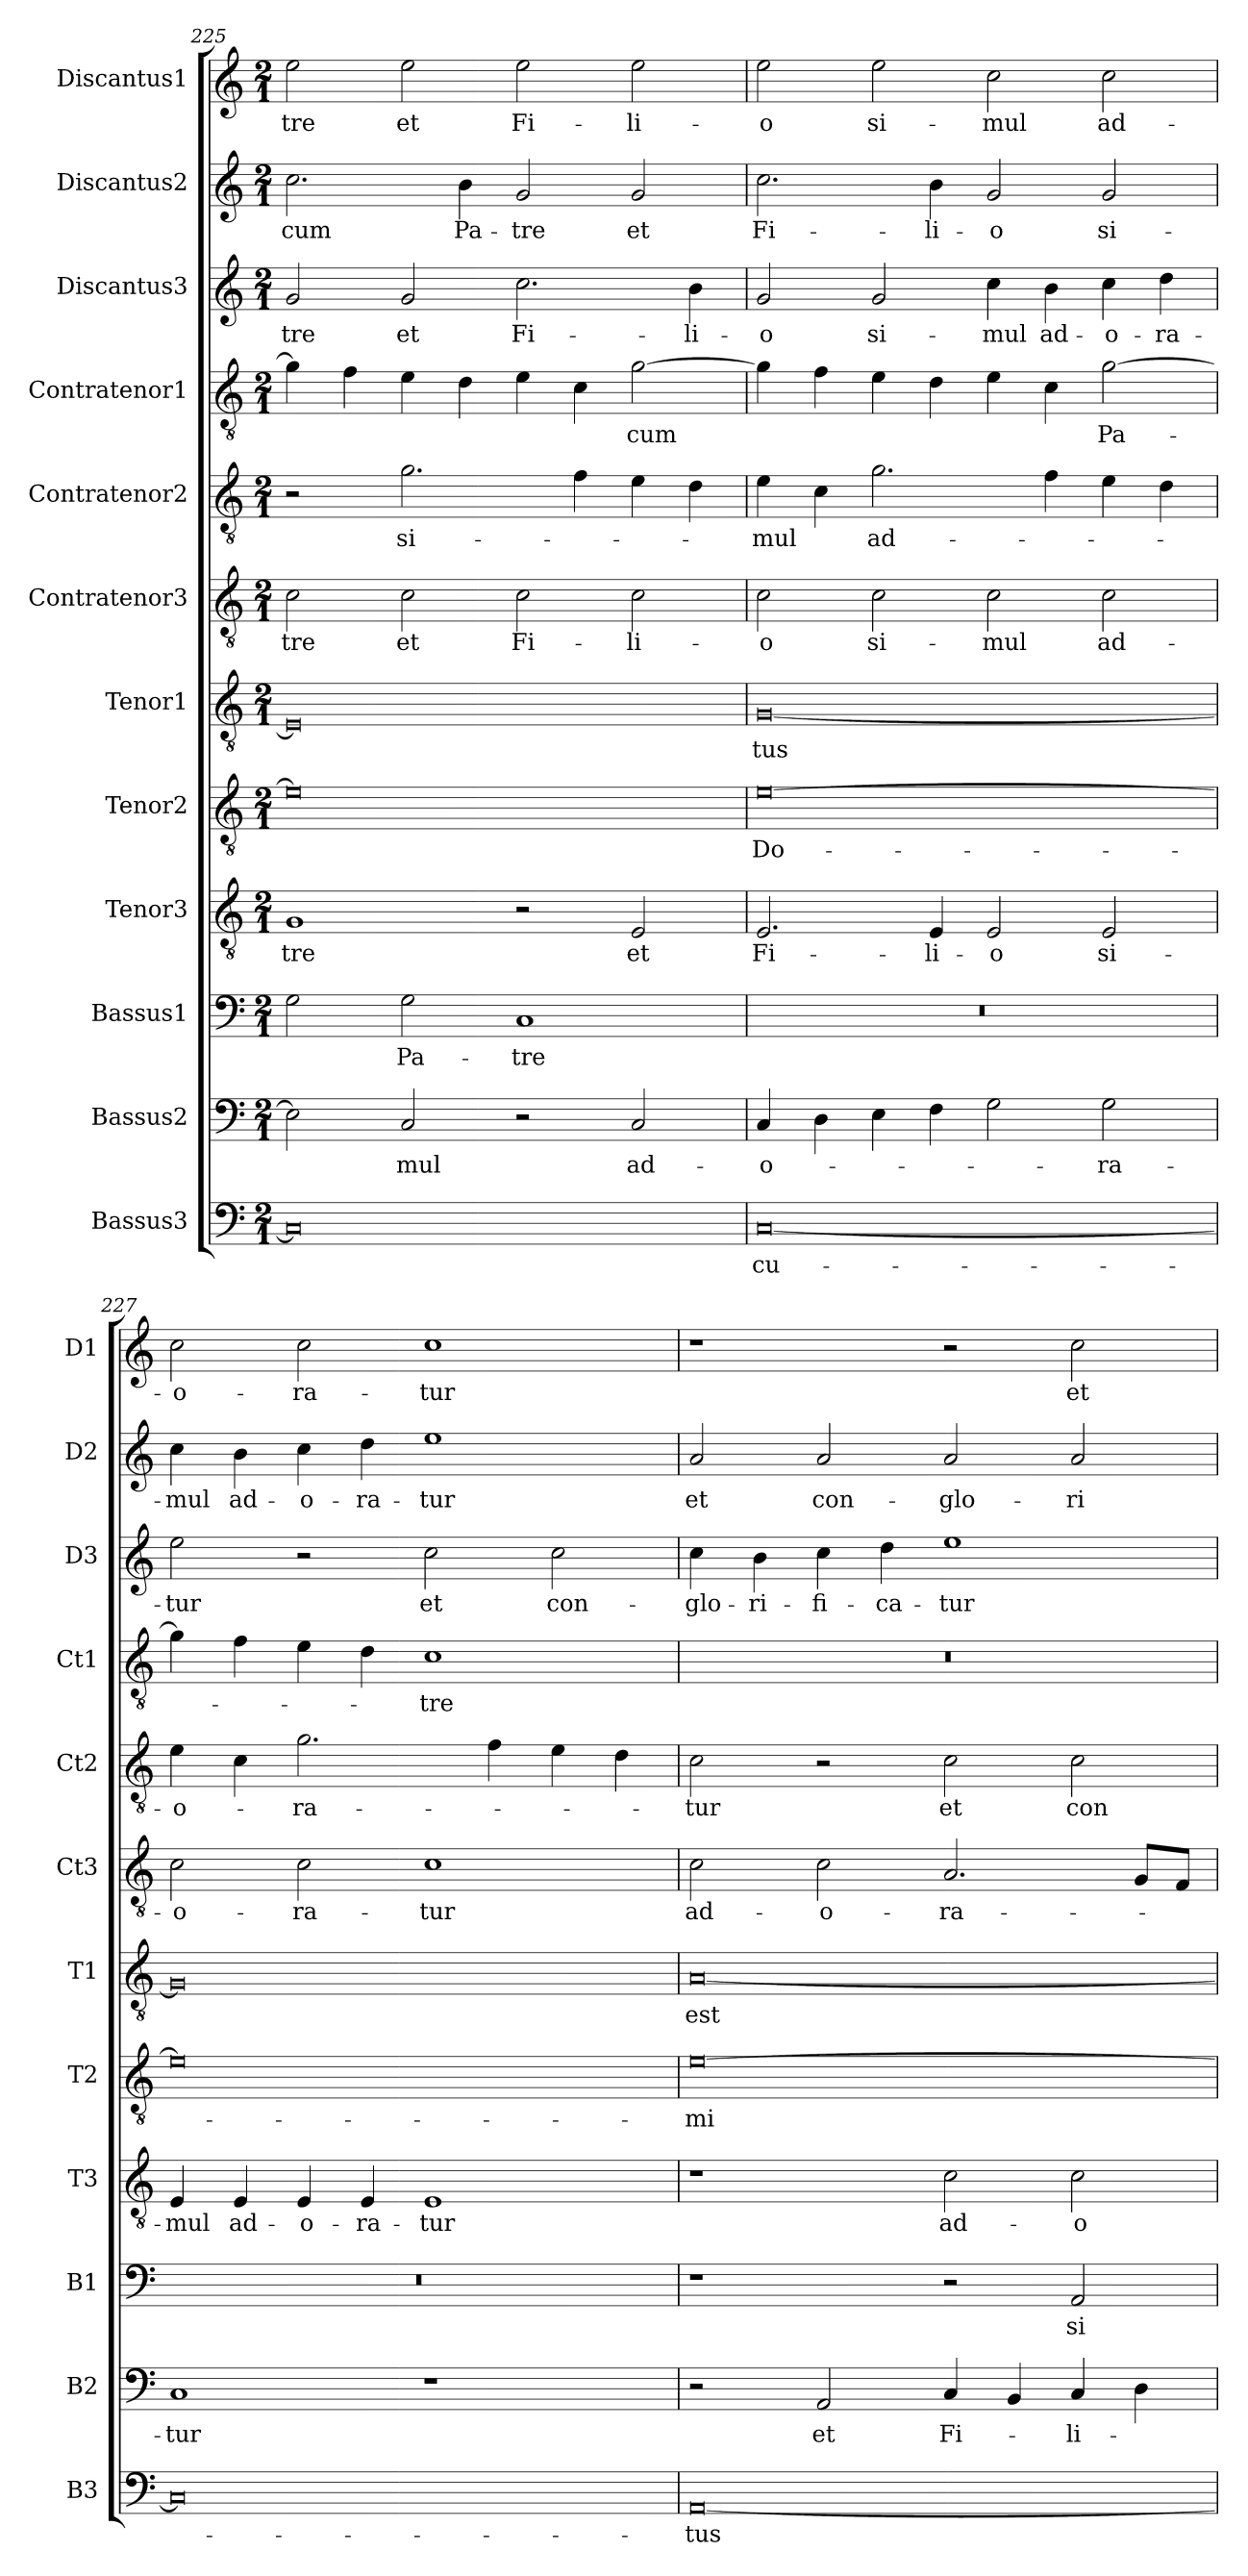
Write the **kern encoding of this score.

**kern	**text	**kern	**text	**kern	**text	**kern	**text	**kern	**text	**kern	**text	**kern	**text	**kern	**text	**kern	**text	**kern	**text	**kern	**text	**kern	**text
*part12	*part12	*part11	*part11	*part10	*part10	*part9	*part9	*part8	*part8	*part7	*part7	*part6	*part6	*part5	*part5	*part4	*part4	*part3	*part3	*part2	*part2	*part1	*part1
*staff12	*staff12	*staff11	*staff11	*staff10	*staff10	*staff9	*staff9	*staff8	*staff8	*staff7	*staff7	*staff6	*staff6	*staff5	*staff5	*staff4	*staff4	*staff3	*staff3	*staff2	*staff2	*staff1	*staff1
*I"Bassus3	*	*I"Bassus2	*	*I"Bassus1	*	*I"Tenor3	*	*I"Tenor2	*	*I"Tenor1	*	*I"Contratenor3	*	*I"Contratenor2	*	*I"Contratenor1	*	*I"Discantus3	*	*I"Discantus2	*	*I"Discantus1	*
*I'B3	*	*I'B2	*	*I'B1	*	*I'T3	*	*I'T2	*	*I'T1	*	*I'Ct3	*	*I'Ct2	*	*I'Ct1	*	*I'D3	*	*I'D2	*	*I'D1	*
*clefF4	*	*clefF4	*	*clefF4	*	*clefGv2	*	*clefGv2	*	*clefGv2	*	*clefGv2	*	*clefGv2	*	*clefGv2	*	*clefG2	*	*clefG2	*	*clefG2	*
*k[]	*	*k[]	*	*k[]	*	*k[]	*	*k[]	*	*k[]	*	*k[]	*	*k[]	*	*k[]	*	*k[]	*	*k[]	*	*k[]	*
*M2/1	*	*M2/1	*	*M2/1	*	*M2/1	*	*M2/1	*	*M2/1	*	*M2/1	*	*M2/1	*	*M2/1	*	*M2/1	*	*M2/1	*	*M2/1	*
=225	=225	=225	=225	=225	=225	=225	=225	=225	=225	=225	=225	=225	=225	=225	=225	=225	=225	=225	=225	=225	=225	=225	=225
0C]	.	2E]	.	2G	.	1G	-tre	0e]	.	0E]	.	2c	-tre	2r	.	4g]	.	2g	-tre	2.cc	cum	2ee	-tre
.	.	.	.	.	.	.	.	.	.	.	.	.	.	.	.	4f	.	.	.	.	.	.	.
.	.	2C	-mul	2G	Pa-	.	.	.	.	.	.	2c	et	2.g	si-	4e	.	2g	et	.	.	2ee	et
.	.	.	.	.	.	.	.	.	.	.	.	.	.	.	.	4d	.	.	.	4b	Pa-	.	.
.	.	2r	.	1C	-tre	2r	.	.	.	.	.	2c	Fi-	.	.	4e	.	2.cc	Fi-	2g	-tre	2ee	Fi-
.	.	.	.	.	.	.	.	.	.	.	.	.	.	4f	.	4c	.	.	.	.	.	.	.
.	.	2C	ad-	.	.	2E	et	.	.	.	.	2c	-li-	4e	.	[2g	cum	.	.	2g	et	2ee	-li-
.	.	.	.	.	.	.	.	.	.	.	.	.	.	4d	.	.	.	4b	-li-	.	.	.	.
=226	=226	=226	=226	=226	=226	=226	=226	=226	=226	=226	=226	=226	=226	=226	=226	=226	=226	=226	=226	=226	=226	=226	=226
[0C	-cu-	4C	-o-	0r	.	2.E	Fi-	[0e	Do-	[0G	-tus	2c	-o	4e	-mul	4g]	.	2g	-o	2.cc	Fi-	2ee	-o
.	.	4D	.	.	.	.	.	.	.	.	.	.	.	4c	.	4f	.	.	.	.	.	.	.
.	.	4E	.	.	.	.	.	.	.	.	.	2c	si-	2.g	ad-	4e	.	2g	si-	.	.	2ee	si-
.	.	4F	.	.	.	4E	-li-	.	.	.	.	.	.	.	.	4d	.	.	.	4b	-li-	.	.
.	.	2G	.	.	.	2E	-o	.	.	.	.	2c	-mul	.	.	4e	.	4cc	-mul	2g	-o	2cc	-mul
.	.	.	.	.	.	.	.	.	.	.	.	.	.	4f	.	4c	.	4b	ad-	.	.	.	.
.	.	2G	-ra-	.	.	2E	si-	.	.	.	.	2c	ad-	4e	.	[2g	Pa-	4cc	-o-	2g	si-	2cc	ad-
.	.	.	.	.	.	.	.	.	.	.	.	.	.	4d	.	.	.	4dd	-ra-	.	.	.	.
=227	=227	=227	=227	=227	=227	=227	=227	=227	=227	=227	=227	=227	=227	=227	=227	=227	=227	=227	=227	=227	=227	=227	=227
0C]	.	1C	-tur	0r	.	4E	-mul	0e]	.	0G]	.	2c	-o-	4e	-o-	4g]	.	2ee	-tur	4cc	-mul	2cc	-o-
.	.	.	.	.	.	4E	ad-	.	.	.	.	.	.	4c	.	4f	.	.	.	4b	ad-	.	.
.	.	.	.	.	.	4E	-o-	.	.	.	.	2c	-ra-	2.g	-ra-	4e	.	2r	.	4cc	-o-	2cc	-ra-
.	.	.	.	.	.	4E	-ra-	.	.	.	.	.	.	.	.	4d	.	.	.	4dd	-ra-	.	.
.	.	1r	.	.	.	1E	-tur	.	.	.	.	1c	-tur	.	.	1c	-tre	2cc	et	1ee	-tur	1cc	-tur
.	.	.	.	.	.	.	.	.	.	.	.	.	.	4f	.	.	.	.	.	.	.	.	.
.	.	.	.	.	.	.	.	.	.	.	.	.	.	4e	.	.	.	2cc	con-	.	.	.	.
.	.	.	.	.	.	.	.	.	.	.	.	.	.	4d	.	.	.	.	.	.	.	.	.
=228	=228	=228	=228	=228	=228	=228	=228	=228	=228	=228	=228	=228	=228	=228	=228	=228	=228	=228	=228	=228	=228	=228	=228
[0AA	-tus	2r	.	1r	.	1r	.	[0e	-mi-	[0A	est	2c	ad-	2c	-tur	0r	.	4cc	-glo-	2a	et	1r	.
.	.	.	.	.	.	.	.	.	.	.	.	.	.	.	.	.	.	4b	-ri-	.	.	.	.
.	.	2AA	et	.	.	.	.	.	.	.	.	2c	-o-	2r	.	.	.	4cc	-fi-	2a	con-	.	.
.	.	.	.	.	.	.	.	.	.	.	.	.	.	.	.	.	.	4dd	-ca-	.	.	.	.
.	.	4C	Fi-	2r	.	2c	ad-	.	.	.	.	2.A	-ra-	2c	et	.	.	1ee	-tur	2a	-glo-	2r	.
.	.	4BB	.	.	.	.	.	.	.	.	.	.	.	.	.	.	.	.	.	.	.	.	.
.	.	4C	-li-	2AA	si-	2c	-o-	.	.	.	.	.	.	2c	con-	.	.	.	.	2a	-ri-	2cc	et
.	.	4D	.	.	.	.	.	.	.	.	.	8GL	.	.	.	.	.	.	.	.	.	.	.
.	.	.	.	.	.	.	.	.	.	.	.	8FJ	.	.	.	.	.	.	.	.	.	.	.
=	=	=	=	=	=	=	=	=	=	=	=	=	=	=	=	=	=	=	=	=	=	=	=
*-	*-	*-	*-	*-	*-	*-	*-	*-	*-	*-	*-	*-	*-	*-	*-	*-	*-	*-	*-	*-	*-	*-	*-
